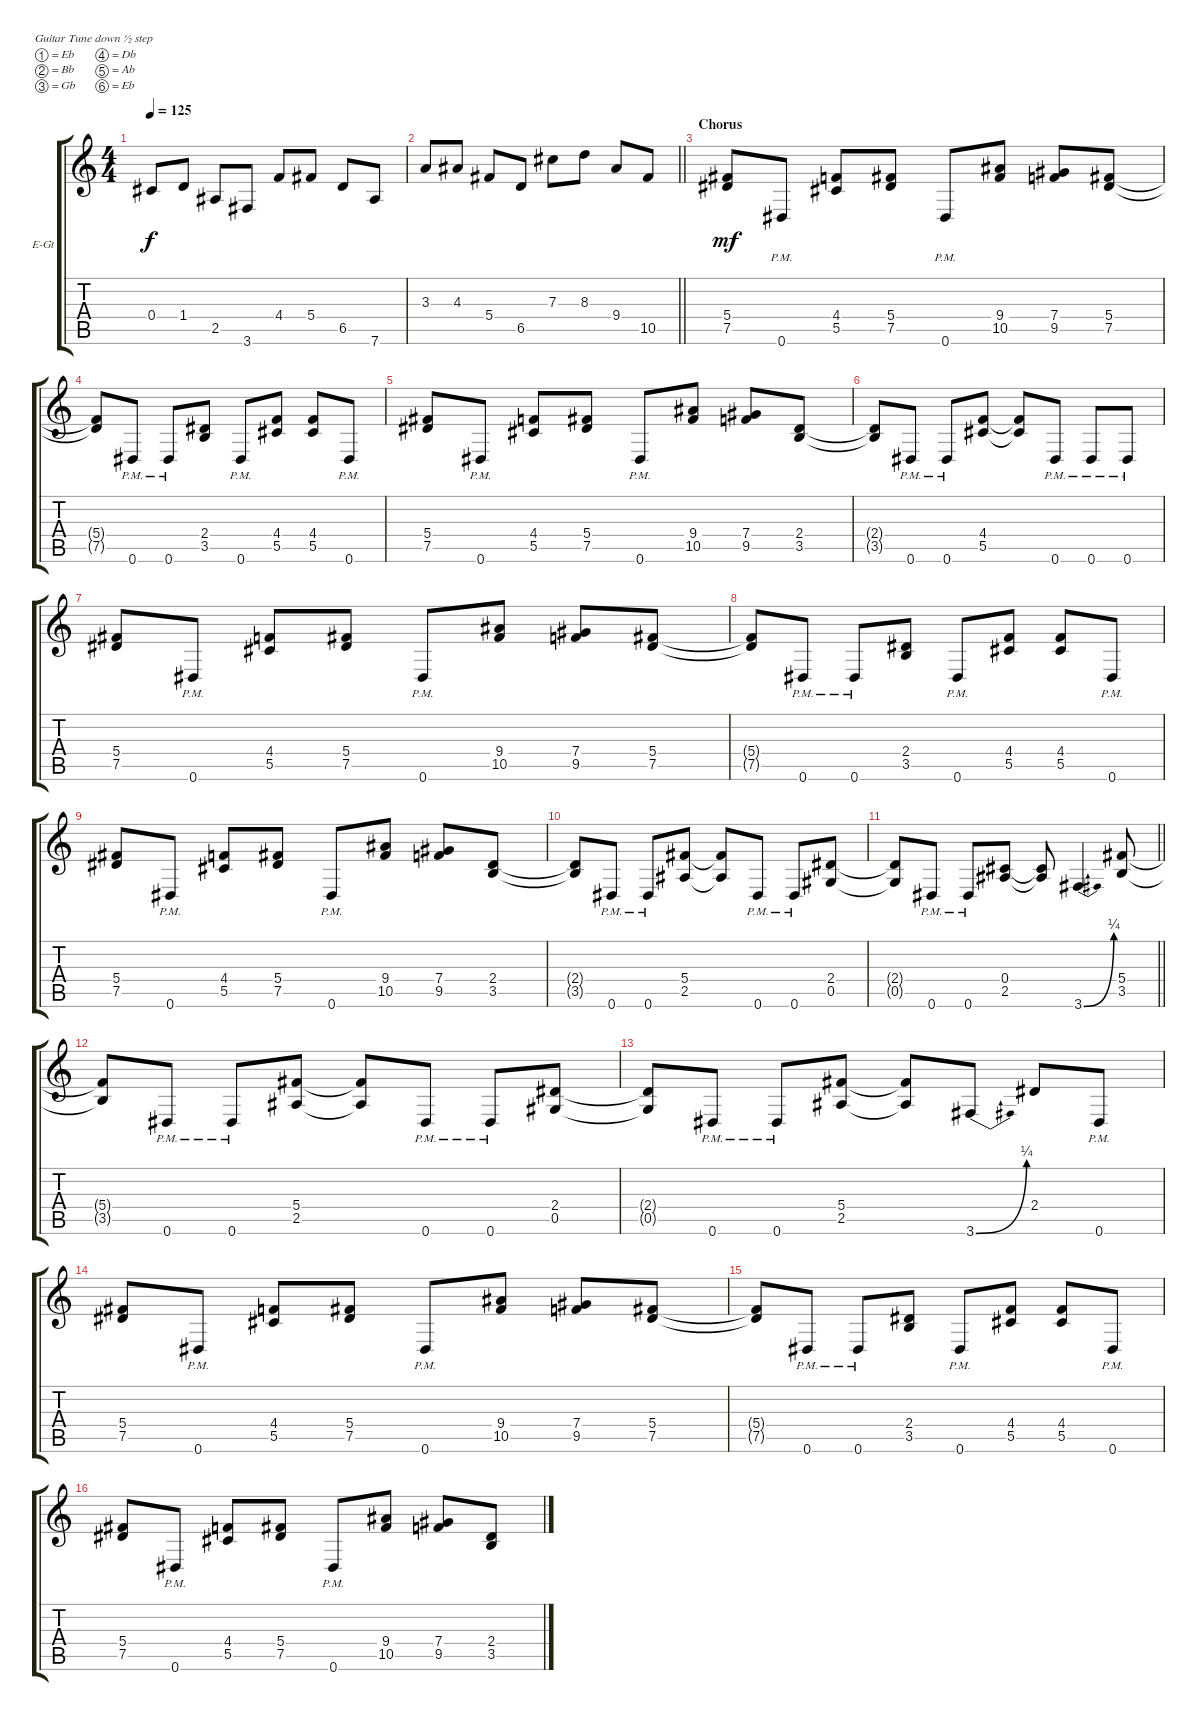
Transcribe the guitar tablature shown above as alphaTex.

\bracketExtendMode groupsimilarinstruments
\firstSystemTrackNameOrientation horizontal
\otherSystemsTrackNameOrientation horizontal
\track ("Dave Mustaine" "E-Gt") {instrument distortionguitar}
\staff {score tabs}
\tuning (Eb4 Bb3 Gb3 Db3 Ab2 Eb2)
\ts (4 4)
\tempo 125
\clef g2
\ks c
0.4.8{dy f} 1.4.8 2.5.8 3.6.8 4.4.8 5.4.8 6.5.8 7.6.8 |
\barLineRight lightlight
3.3.8 4.3.8 5.4.8 6.5.8 7.3.8 8.3.8 9.4.8 10.5.8 |
\section ("" "Chorus")
(5.4 7.5).8{dy mf} 0.6{pm}.8 (4.4 5.5).8 (5.4 7.5).8 0.6{pm}.8 (9.4 10.5).8 (7.4 9.5).8 (5.4 7.5).8 |
(5.4{t} 7.5{t}).8 0.6{pm}.8 0.6{pm}.8 (2.4 3.5).8 0.6{pm}.8 (4.4 5.5).8 (4.4 5.5).8 0.6{pm}.8 |
(5.4 7.5).8 0.6{pm}.8 (4.4 5.5).8 (5.4 7.5).8 0.6{pm}.8 (9.4 10.5).8 (7.4 9.5).8 (2.4 3.5).8 |
(2.4{t} 3.5{t}).8 0.6{pm}.8 0.6{pm}.8 (4.4 5.5).8 (4.4{t} 5.5{t}).8 0.6{pm}.8 0.6{pm}.8 0.6{pm}.8 |
(5.4 7.5).8 0.6{pm}.8 (4.4 5.5).8 (5.4 7.5).8 0.6{pm}.8 (9.4 10.5).8 (7.4 9.5).8 (5.4 7.5).8 |
(5.4{t} 7.5{t}).8 0.6{pm}.8 0.6{pm}.8 (2.4 3.5).8 0.6{pm}.8 (4.4 5.5).8 (4.4 5.5).8 0.6{pm}.8 |
(5.4 7.5).8 0.6{pm}.8 (4.4 5.5).8 (5.4 7.5).8 0.6{pm}.8 (9.4 10.5).8 (7.4 9.5).8 (2.4 3.5).8 |
(2.4{t} 3.5{t}).8 0.6{pm}.8 0.6{pm}.8 (5.4 2.5).8 (5.4{t} 2.5{t}).8 0.6{pm}.8 0.6{pm}.8 (2.4 0.5).8 |
\barLineRight lightlight
(2.4{t} 0.5{t}).8 0.6{pm}.8 0.6{pm}.8 (0.4 2.5).8 (0.4{t} 2.5{t}).8 3.6{be (bend 0 0 60 1)}.4 (3.5 5.4).8 |
(5.4{t} 3.5{t}).8 0.6{pm}.8 0.6{pm}.8 (5.4 2.5).8 (5.4{t} 2.5{t}).8 0.6{pm}.8 0.6{pm}.8 (2.4 0.5).8 |
(2.4{t} 0.5{t}).8 0.6{pm}.8 0.6{pm}.8 (5.4 2.5).8 (5.4{t} 2.5{t}).8 3.6{be (bend 0 0 60 1)}.8 2.4.8 0.6{pm}.8 |
(5.4 7.5).8 0.6{pm}.8 (4.4 5.5).8 (5.4 7.5).8 0.6{pm}.8 (9.4 10.5).8 (7.4 9.5).8 (5.4 7.5).8 |
(5.4{t} 7.5{t}).8 0.6{pm}.8 0.6{pm}.8 (2.4 3.5).8 0.6{pm}.8 (4.4 5.5).8 (4.4 5.5).8 0.6{pm}.8 |
(5.4 7.5).8 0.6{pm}.8 (4.4 5.5).8 (5.4 7.5).8 0.6{pm}.8 (9.4 10.5).8 (7.4 9.5).8 (2.4 3.5).8
